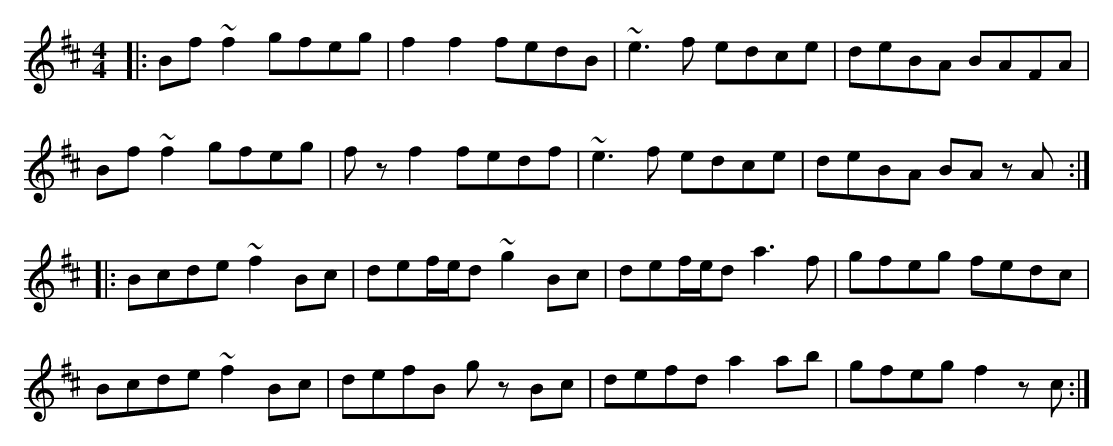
X:1
M:4/4
K:Bmin
|:Bf ~f2 gfeg|f2 f2 fedB|~e3 f edce|deBA BAFA|
Bf ~f2 gfeg|f z f2 fedf|~e3 f edce|deBA BA z A:|
|:Bcde ~f2 Bc|def/e/d ~g2 Bc|def/e/d a3 f|gfeg fedc|
Bcde ~f2 Bc|defB g z Bc|defd a2 ab|gfeg f2 zc:|
